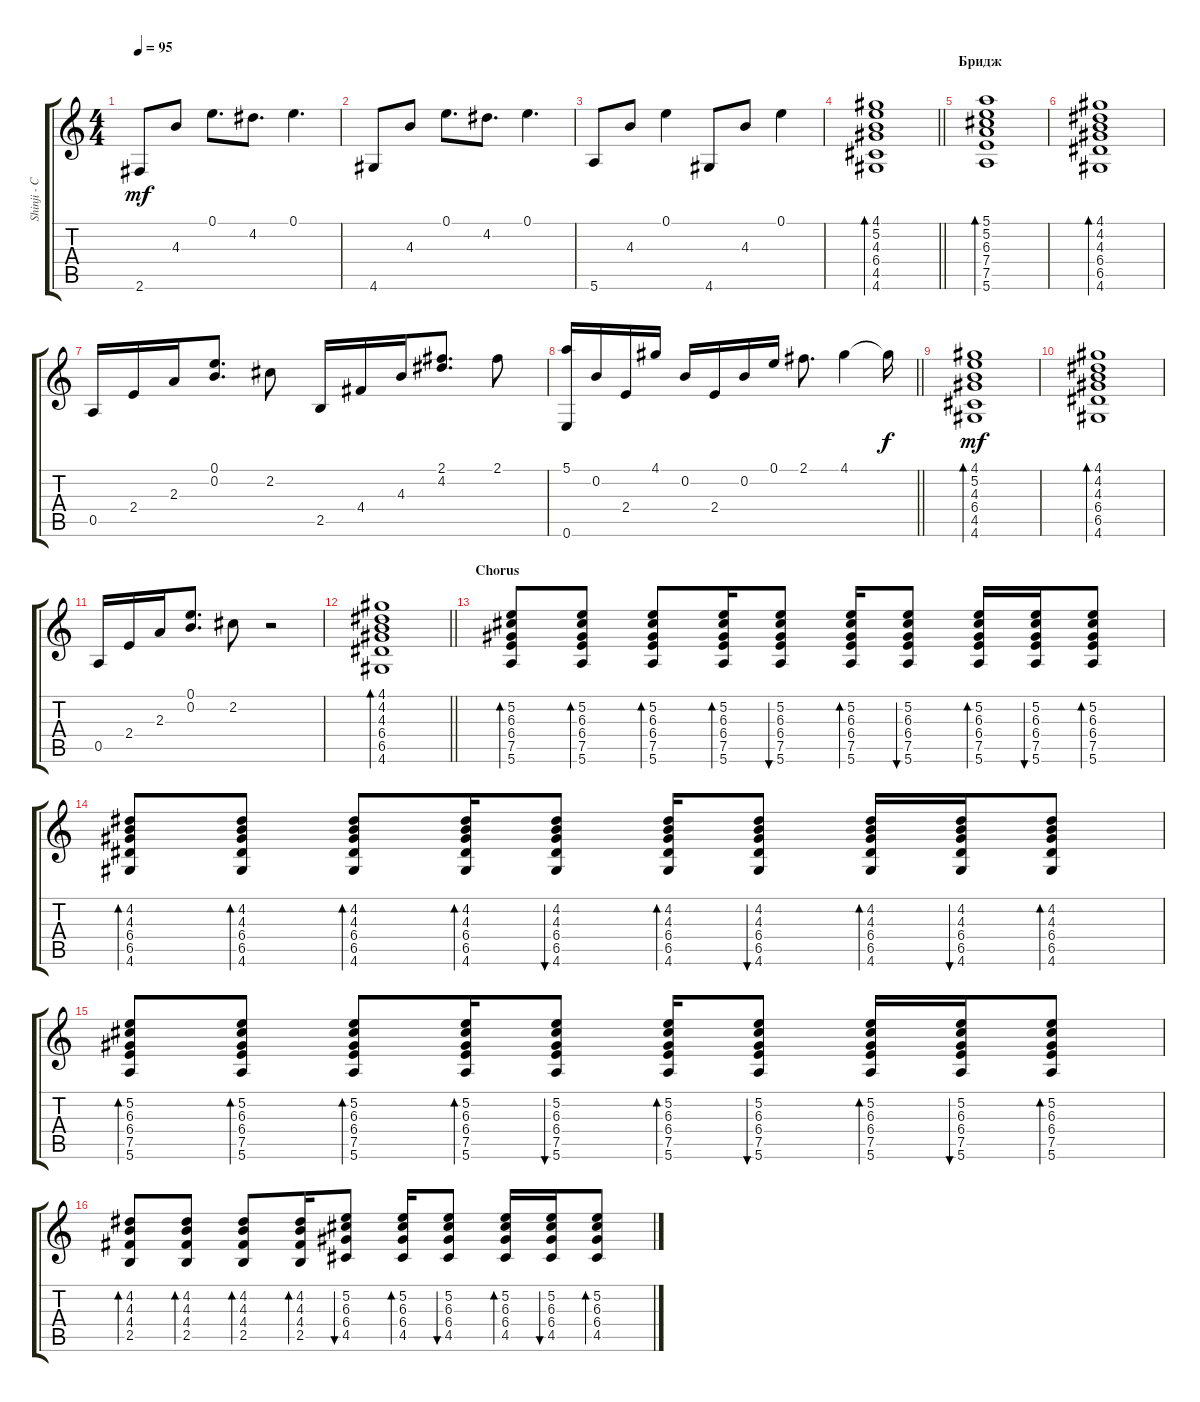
\track ("Shinji - Clean" "Shinji - C") {instrument electricguitarclean}
\staff {score tabs}
\tuning (E4 B3 G3 D3 A2 E2) {hide}
\ts (4 4)
\tempo 95
\clef g2
\ks c
2.6.8{dy mf} 4.3.8 0.1.8{d} 4.2.8{d} 0.1.4{d} |
4.6.8 4.3.8 0.1.8{d} 4.2.8{d} 0.1.4{d} |
5.6.8 4.3.8 0.1.4 4.6.8 4.3.8 0.1.4 |
\barLineRight lightlight
(4.1 5.2 4.3 6.4 4.5 4.6).1{bd 120} |
\section ("" "Бридж")
(5.1 5.2 6.3 7.4 7.5 5.6).1{bd 240} |
(4.1 4.2 4.3 6.4 6.5 4.6).1{bd 240} |
0.5.16 2.4.16 2.3.16 (0.1 0.2).8{d} 2.2.8 2.5.16 4.4.16 4.3.16 (2.1 4.2).8{d} 2.1.8 |
\barLineRight lightlight
(5.1 0.6).16 0.2.16 2.4.16 4.1.16 0.2.16 2.4.16 0.2.16 0.1.16 2.1.8{d} 4.1.4 4.1{t}.16{dy f} |
\section ("" "")
(4.1 5.2 4.3 6.4 4.5 4.6).1{bd 120 dy mf} |
(4.1 4.2 4.3 6.4 6.5 4.6).1{bd 240} |
0.5.16 2.4.16 2.3.16 (0.1 0.2).8{d} 2.2.8 r.2 |
\barLineRight lightlight
(4.1 4.2 4.3 6.4 6.5 4.6).1{bd 120} |
\section ("" "Chorus")
(5.2 6.3 6.4 7.5 5.6).8{bd 30} (5.2 6.3 6.4 7.5 5.6).8{bd 30} (5.2 6.3 6.4 7.5 5.6).8{bd 30} (5.2 6.3 6.4 7.5 5.6).16{bd 30} (5.2 6.3 6.4 7.5 5.6).8{bu 30} (5.2 6.3 6.4 7.5 5.6).16{bd 30} (5.2 6.3 6.4 7.5 5.6).8{bu 30} (5.2 6.3 6.4 7.5 5.6).16{bd 30} (5.2 6.3 6.4 7.5 5.6).16{bu 30} (5.2 6.3 6.4 7.5 5.6).8{bd 30} |
(4.2 4.3 6.4 6.5 4.6).8{bd 30} (4.2 4.3 6.4 6.5 4.6).8{bd 30} (4.2 4.3 6.4 6.5 4.6).8{bd 30} (4.2 4.3 6.4 6.5 4.6).16{bd 30} (4.2 4.3 6.4 6.5 4.6).8{bu 30} (4.2 4.3 6.4 6.5 4.6).16{bd 30} (4.2 4.3 6.4 6.5 4.6).8{bu 30} (4.2 4.3 6.4 6.5 4.6).16{bd 30} (4.2 4.3 6.4 6.5 4.6).16{bu 30} (4.2 4.3 6.4 6.5 4.6).8{bd 30} |
(5.2 6.3 6.4 7.5 5.6).8{bd 30} (5.2 6.3 6.4 7.5 5.6).8{bd 30} (5.2 6.3 6.4 7.5 5.6).8{bd 30} (5.2 6.3 6.4 7.5 5.6).16{bd 30} (5.2 6.3 6.4 7.5 5.6).8{bu 30} (5.2 6.3 6.4 7.5 5.6).16{bd 30} (5.2 6.3 6.4 7.5 5.6).8{bu 30} (5.2 6.3 6.4 7.5 5.6).16{bd 30} (5.2 6.3 6.4 7.5 5.6).16{bu 30} (5.2 6.3 6.4 7.5 5.6).8{bd 30} |
(4.2 4.3 4.4 2.5).8{bd 30} (4.2 4.3 4.4 2.5).8{bd 30} (4.2 4.3 4.4 2.5).8{bd 30} (4.2 4.3 4.4 2.5).16{bd 30} (5.2 6.3 6.4 4.5).8{bu 30} (5.2 6.3 6.4 4.5).16{bd 30} (5.2 6.3 6.4 4.5).8{bu 30} (5.2 6.3 6.4 4.5).16{bd 30} (5.2 6.3 6.4 4.5).16{bu 30} (5.2 6.3 6.4 4.5).8{bd 30}
